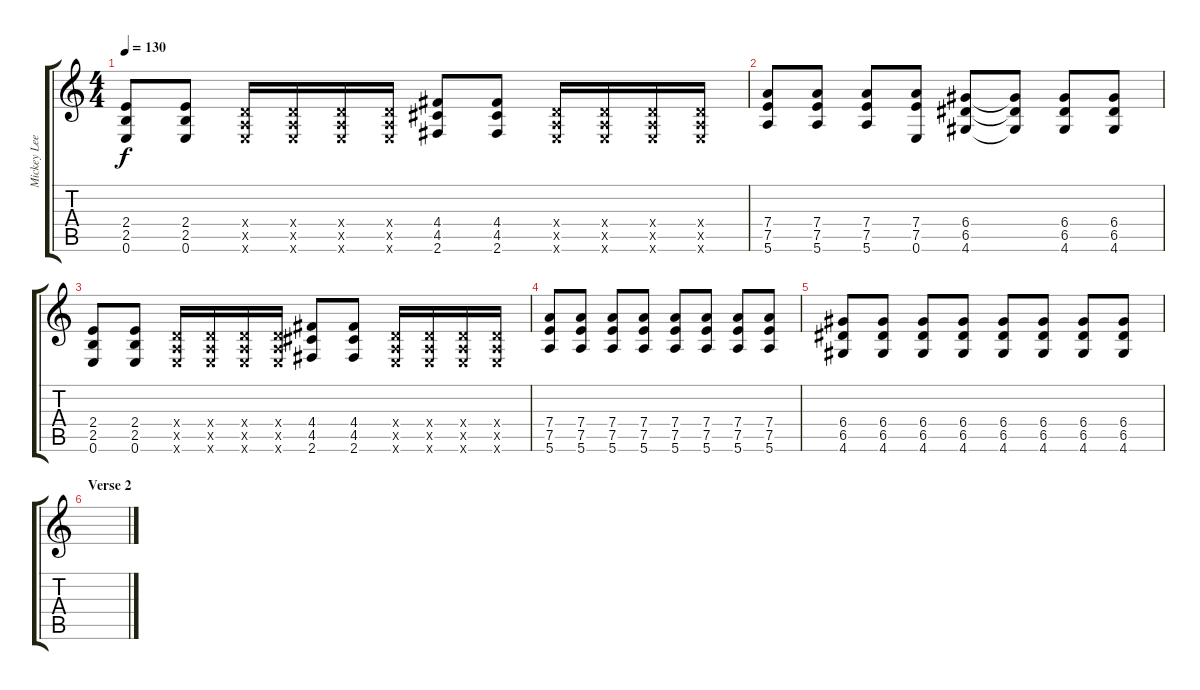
\track ("Mickey Lees - Chorus" "Mickey Lee") {instrument electricguitarclean}
\staff {score tabs}
\tuning (E4 B3 G3 D3 A2 E2) {hide}
\ts (4 4)
\tempo 130
\clef g2
\ks c
(2.4 2.5 0.6).8{dy f} (2.4 2.5 0.6).8 (0.4{x} 0.5{x} 0.6{x}).16 (0.4{x} 0.5{x} 0.6{x}).16 (0.4{x} 0.5{x} 0.6{x}).16 (0.4{x} 0.5{x} 0.6{x}).16 (4.4 4.5 2.6).8 (4.4 4.5 2.6).8 (0.4{x} 0.5{x} 0.6{x}).16 (0.4{x} 0.5{x} 0.6{x}).16 (0.4{x} 0.5{x} 0.6{x}).16 (0.4{x} 0.5{x} 0.6{x}).16 |
(7.4 7.5 5.6).8 (7.4 7.5 5.6).8 (7.4 7.5 5.6).8 (7.4 7.5 0.6).8 (6.4 6.5 4.6).8 (6.4{t} 6.5{t} 4.6{t}).8 (6.4 6.5 4.6).8 (6.4 6.5 4.6).8 |
(2.4 2.5 0.6).8 (2.4 2.5 0.6).8 (0.4{x} 0.5{x} 0.6{x}).16 (0.4{x} 0.5{x} 0.6{x}).16 (0.4{x} 0.5{x} 0.6{x}).16 (0.4{x} 0.5{x} 0.6{x}).16 (4.4 4.5 2.6).8 (4.4 4.5 2.6).8 (0.4{x} 0.5{x} 0.6{x}).16 (0.4{x} 0.5{x} 0.6{x}).16 (0.4{x} 0.5{x} 0.6{x}).16 (0.4{x} 0.5{x} 0.6{x}).16 |
(7.4 7.5 5.6).8 (7.4 7.5 5.6).8 (7.4 7.5 5.6).8 (7.4 7.5 5.6).8 (7.4 7.5 5.6).8 (7.4 7.5 5.6).8 (7.4 7.5 5.6).8 (7.4 7.5 5.6).8 |
(6.4 6.5 4.6).8 (6.4 6.5 4.6).8 (6.4 6.5 4.6).8 (6.4 6.5 4.6).8 (6.4 6.5 4.6).8 (6.4 6.5 4.6).8 (6.4 6.5 4.6).8 (6.4 6.5 4.6).8 |
\section ("" "Verse 2")
